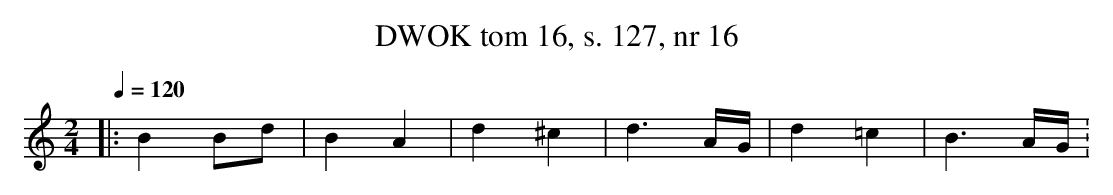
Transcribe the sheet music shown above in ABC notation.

X:1
T: DWOK tom 16, s. 127, nr 16
L:1/8
M:2/4
K:C
Q:1/4=120
|:B2Bd|B2A2|d2^c2|d3A/G/|d2=c2|B3A/G/:
